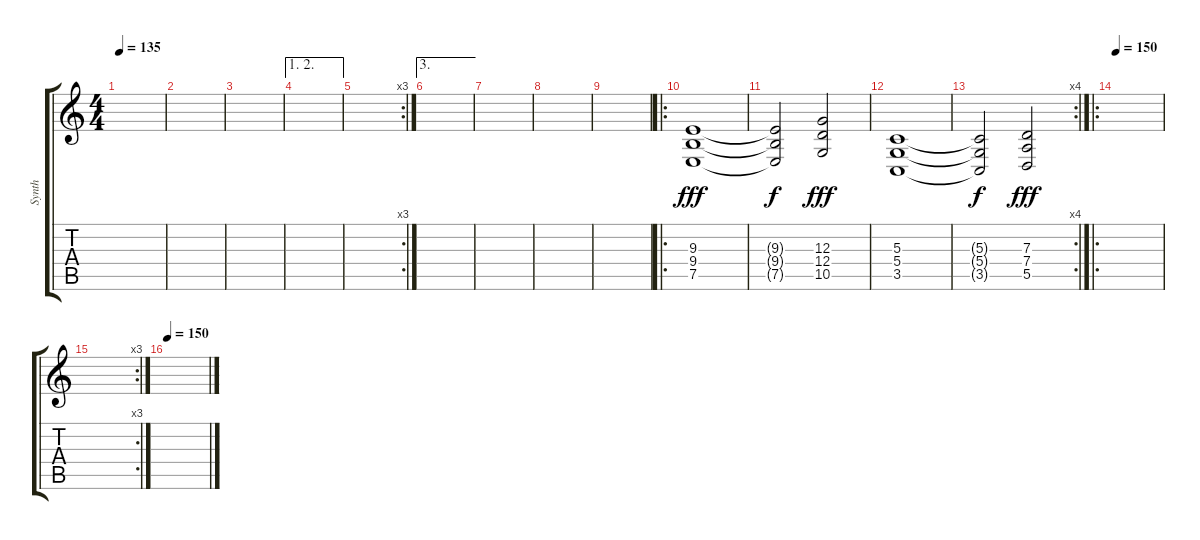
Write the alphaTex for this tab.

\track ("Synth" "Synth") {instrument synthstrings1}
\staff {score tabs}
\tuning (E4 B3 G3 D3 A2 E2) {hide}
\ts (4 4)
\tempo 135
\clef g2
\ks c
|
|
|
\ae (1 2)
|
\rc 3
|
\ae 3
|
|
|
|
\ro
(9.3 9.4 7.5).1{dy fff volume 10} |
(9.3{t} 9.4{t} 7.5{t}).2{dy f} (12.3 12.4 10.5).2{dy fff} |
(5.3 5.4 3.5).1 |
\rc 4
(5.3{t} 5.4{t} 3.5{t}).2{dy f} (7.3 7.4 5.5).2{dy fff} |
\ro
\tempo 150
|
\rc 3
|
\tempo 150
